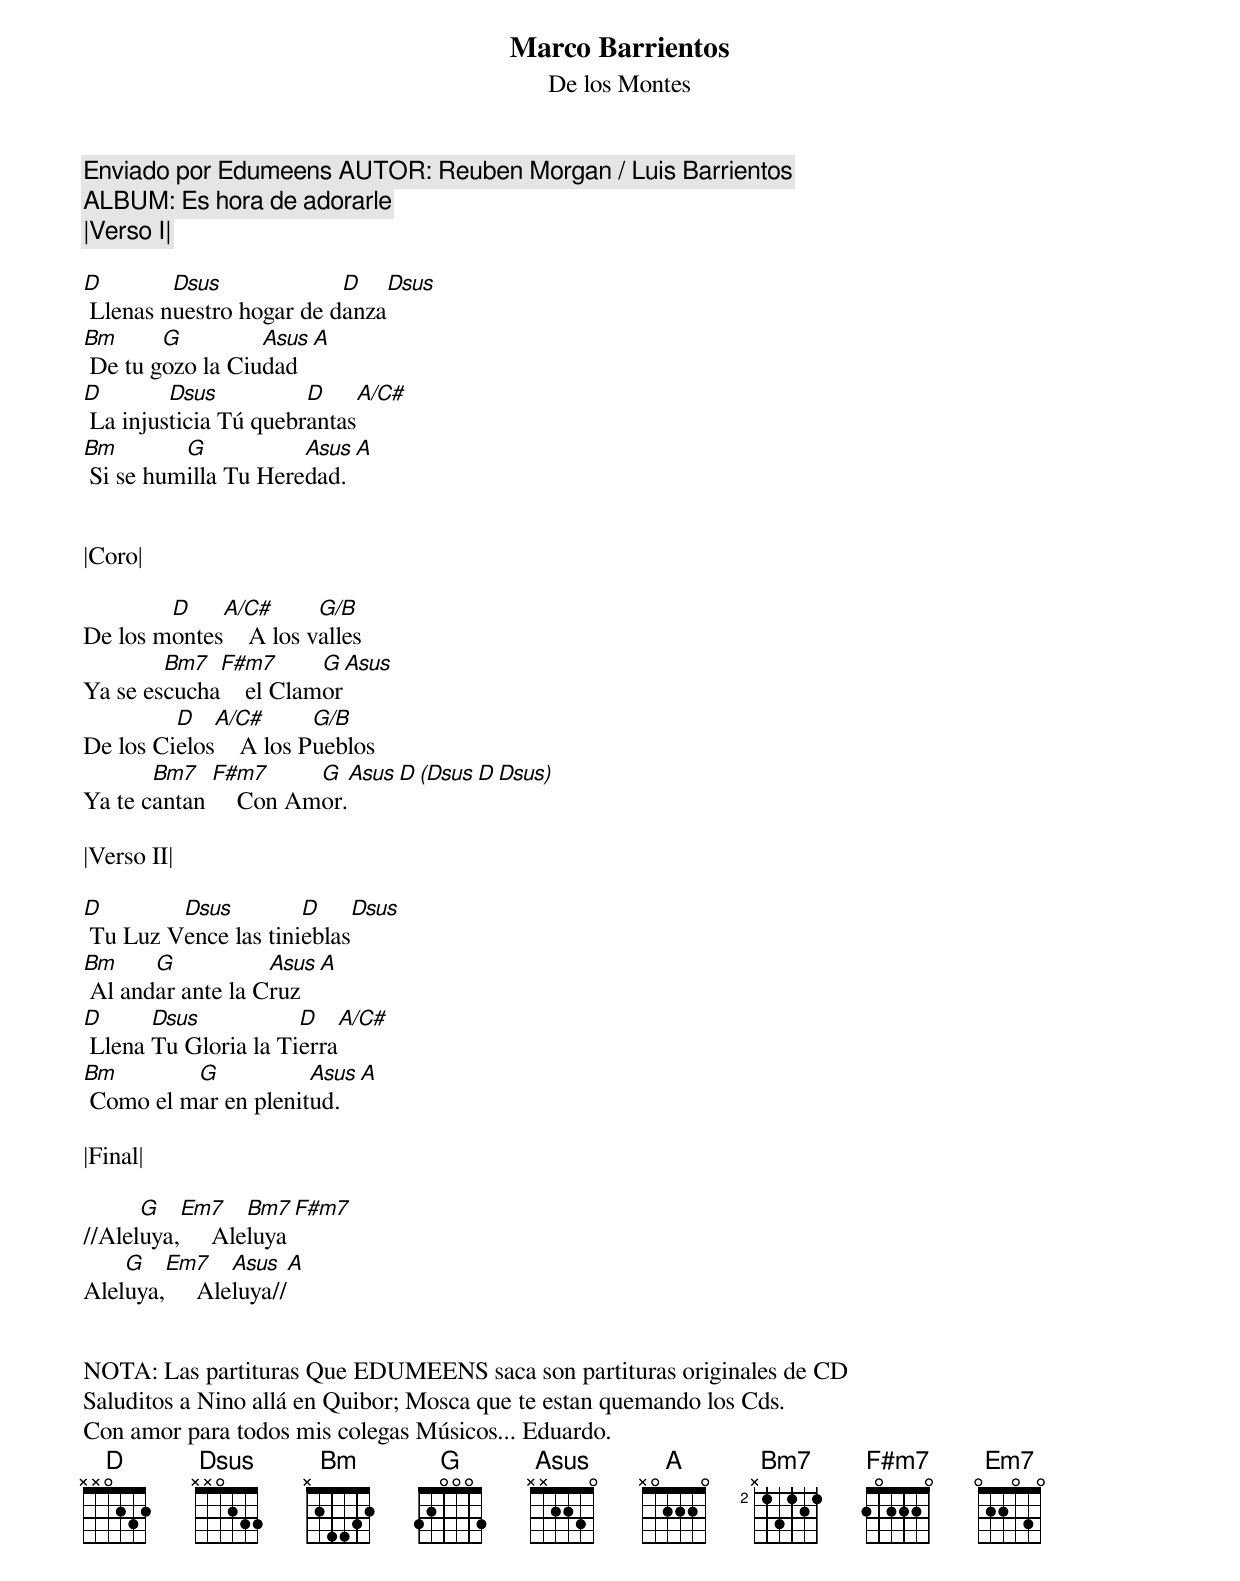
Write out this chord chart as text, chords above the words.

Marco Barrientos
De los Montes
Enviado por Edumeens AUTOR: Reuben Morgan / Luis Barrientos
ALBUM: Es hora de adorarle
|Verso I|

D        Dsus             D      Dsus
 Llenas nuestro hogar de danza
Bm      G         Asus    A
 De tu gozo la Ciudad
D        Dsus          D     A/C#
 La injusticia Tú quebrantas
Bm        G           Asus    A
 Si se humilla Tu Heredad.


|Coro|

        D    A/C#       G/B
De los montes    A los valles
        Bm7  F#m7       G  Asus
Ya se escucha    el Clamor
         D   A/C#       G/B
De los Cielos    A los Pueblos
       Bm7   F#m7      G  Asus    D (Dsus  D   Dsus)
Ya te cantan     Con Amor.

|Verso II|

D        Dsus         D     Dsus
 Tu Luz Vence las tinieblas
Bm     G           Asus   A
 Al andar ante la Cruz
D      Dsus           D    A/C#
 Llena Tu Gloria la Tierra
Bm        G           Asus  A
 Como el mar en plenitud.

|Final|

      G   Em7     Bm7   F#m7
//Aleluya,     Aleluya
    G   Em7     Asus    A
Aleluya,     Aleluya//


NOTA: Las partituras Que EDUMEENS saca son partituras originales de CD
Saluditos a Nino allá en Quibor; Mosca que te estan quemando los Cds.
Con amor para todos mis colegas Músicos... Eduardo.
